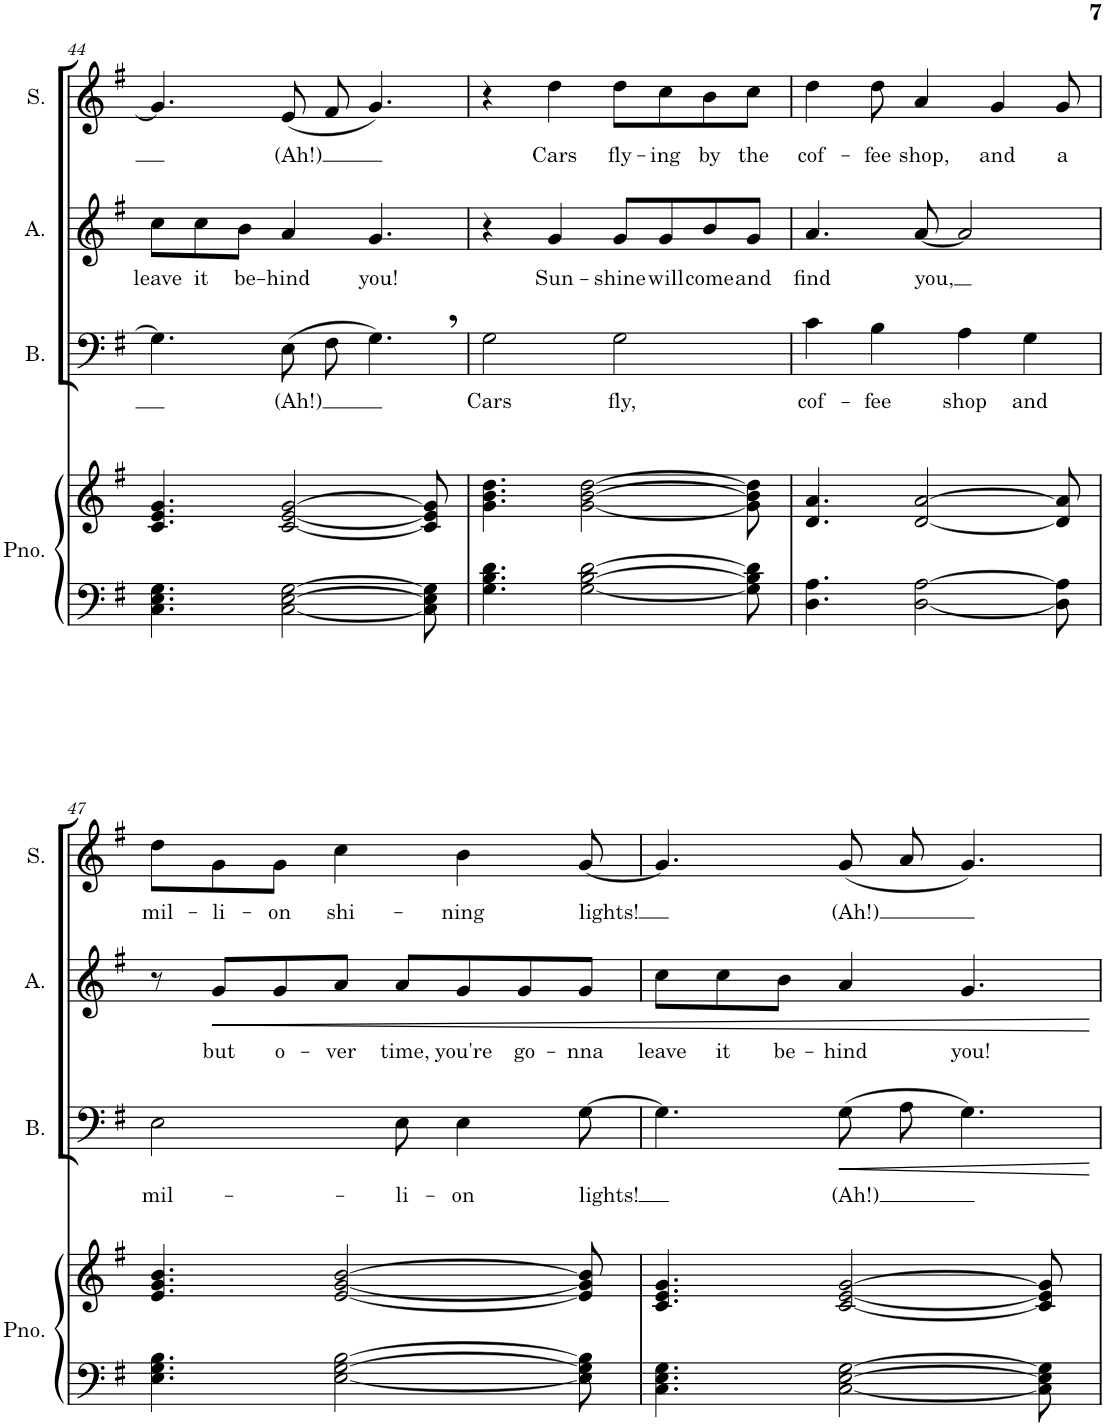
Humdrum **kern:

**kern	**kern	**kern	**text	**dynam	**kern	**text	**dynam	**kern	**text
*part4	*part4	*part3	*part3	*part3	*part2	*part2	*part2	*part1	*part1
*staff5	*staff4	*staff3	*staff3	*staff3	*staff2	*staff2	*staff2	*staff1	*staff1
*I"Piano	*	*I"Baritone	*	*	*I"Alto (Melody)	*	*	*I"Soprano	*
*I'Pno.	*	*I'B.	*	*	*I'A.	*	*	*I'S.	*
!!LO:PB:g=z
*clefF4	*clefG2	*clefF4	*	*	*clefG2	*	*	*clefG2	*
*k[f#]	*k[f#]	*k[f#]	*	*	*k[f#]	*	*	*k[f#]	*
*M4/4	*M4/4	*M4/4	*	*	*M4/4	*	*	*M4/4	*
=44	=44	=44	=44	=44	=44	=44	=44	=44	=44
!	!	!	!	!	!	!LO:LY:b	!	!	!
4.C\ 4.E\ 4.G\	4.c/ 4.e/ 4.g/	4.G\]	.	.	8cc\L	leave	.	4.g/]	.
!	!	!	!	!	!	!LO:LY:b	!	!	!
.	.	.	.	.	8cc\	it	.	.	.
!	!	!	!	!	!	!LO:LY:b	!	!	!
.	.	.	.	.	8b\J	be-	.	.	.
!	!	!	!LO:LY:b	!	!	!LO:LY:b	!	!	!LO:LY:b
[2C\ [2E\ [2G\	[2c/ [2e/ [2g/	(8E\	(Ah!)	.	4a/	-hind	.	(8e/	(Ah!)
.	.	8F#\	.	.	.	.	.	8f#/	.
!	!	!	!	!	!	!LO:LY:b	!	!	!
.	.	4.G,\)	.	.	4.g/	you!	.	4.g/)	.
8C\] 8E\] 8G\]	8c/] 8e/] 8g/]	.	.	.	.	.	.	.	.
=45	=45	=45	=45	=45	=45	=45	=45	=45	=45
!	!	!	!LO:LY:b	!	!	!	!	!	!
4.G\ 4.B\ 4.d\	4.g\ 4.b\ 4.dd\	2G\	Cars	.	4r	.	.	4r	.
!	!	!	!	!	!	!LO:LY:b	!	!	!LO:LY:b
.	.	.	.	.	4g/	Sun-	.	4dd\	Cars
[2G\ [2B\ [2d\	[2g\ [2b\ [2dd\	.	.	.	.	.	.	.	.
!	!	!	!LO:LY:b	!	!	!LO:LY:b	!	!	!LO:LY:b
.	.	2G\	fly,	.	8g/L	-shine	.	8dd\L	fly-
!	!	!	!	!	!	!LO:LY:b	!	!	!LO:LY:b
.	.	.	.	.	8g/	will	.	8cc\	-ing
!	!	!	!	!	!	!LO:LY:b	!	!	!LO:LY:b
.	.	.	.	.	8b/	come	.	8b\	by
!	!	!	!	!	!	!LO:LY:b	!	!	!LO:LY:b
8G\] 8B\] 8d\]	8g\] 8b\] 8dd\]	.	.	.	8g/J	and	.	8cc\J	the
=46	=46	=46	=46	=46	=46	=46	=46	=46	=46
!	!	!	!LO:LY:b	!	!	!LO:LY:b	!	!	!LO:LY:b
4.D\ 4.A\	4.d/ 4.a/	4c\	cof-	.	4.a/	find	.	4dd\	cof-
!	!	!	!LO:LY:b	!	!	!	!	!	!LO:LY:b
.	.	4B\	-fee	.	.	.	.	8dd\	-fee
!	!	!	!	!	!	!LO:LY:b	!	!	!LO:LY:b
[2D\ [2A\	[2d/ [2a/	.	.	.	[8a/	you,	.	4a/	shop,
!	!	!	!LO:LY:b	!	!	!	!	!	!
.	.	4A\	shop	.	2a/]	.	.	.	.
!	!	!	!	!	!	!	!	!	!LO:LY:b
.	.	.	.	.	.	.	.	4g/	and
!	!	!	!LO:LY:b	!	!	!	!	!	!
.	.	4G\	and	.	.	.	.	.	.
!	!	!	!	!	!	!	!	!	!LO:LY:b
8D\] 8A\]	8d/] 8a/]	.	.	.	.	.	.	8g/	a
!!LO:LB:g=z
=47	=47	=47	=47	=47	=47	=47	=47	=47	=47
!	!	!	!LO:LY:b	!	!	!	!	!	!LO:LY:b
4.E\ 4.G\ 4.B\	4.e/ 4.g/ 4.b/	2E\	mil-	.	8r	.	.	8dd\L	mil-
!	!	!	!	!	!	!LO:LY:b	!LO:HP:b	!	!LO:LY:b
.	.	.	.	.	8g/L	but	<	8g\	-li-
!	!	!	!	!	!	!LO:LY:b	!	!	!LO:LY:b
.	.	.	.	.	8g/	o-	.	8g\J	-on
!	!	!	!	!	!	!LO:LY:b	!	!	!LO:LY:b
[2E\ [2G\ [2B\	[2e/ [2g/ [2b/	.	.	.	8a/J	-ver	.	4cc\	shi-
!	!	!	!LO:LY:b	!	!	!LO:LY:b	!	!	!
.	.	8E\	-li-	.	8a/L	time,	.	.	.
!	!	!	!LO:LY:b	!	!	!LO:LY:b	!	!	!LO:LY:b
.	.	4E\	-on	.	8g/	you're	.	4b\	-ning
!	!	!	!	!	!	!LO:LY:b	!	!	!
.	.	.	.	.	8g/	go-	.	.	.
!	!	!	!LO:LY:b	!	!	!LO:LY:b	!	!	!LO:LY:b
8E\] 8G\] 8B\]	8e/] 8g/] 8b/]	[8G\	lights!	.	8g/J	-nna	.	[8g/	lights!
=48	=48	=48	=48	=48	=48	=48	=48	=48	=48
!	!	!	!	!	!	!LO:LY:b	!	!	!
4.C\ 4.E\ 4.G\	4.c/ 4.e/ 4.g/	4.G\]	.	.	8cc\L	leave	.	4.g/]	.
!	!	!	!	!	!	!LO:LY:b	!	!	!
.	.	.	.	.	8cc\	it	.	.	.
!	!	!	!	!	!	!LO:LY:b	!	!	!
.	.	.	.	.	8b\J	be-	.	.	.
!	!	!	!LO:LY:b	!LO:HP:b	!	!LO:LY:b	!	!	!LO:LY:b
[2C\ [2E\ [2G\	[2c/ [2e/ [2g/	(8G\	(Ah!)	<	4a/	-hind	.	(8g/	(Ah!)
.	.	8A\	.	.	.	.	.	8a/	.
!	!	!	!	!	!	!LO:LY:b	!	!	!
.	.	4.G\)	.	.	4.g/	you!	.	4.g/)	.
8C\] 8E\] 8G\]	8c/] 8e/] 8g/]	.	.	.	.	.	.	.	.
.	.	.	.	[	.	.	[	.	.
=	=	=	=	=	=	=	=	=	=
*-	*-	*-	*-	*-	*-	*-	*-	*-	*-
